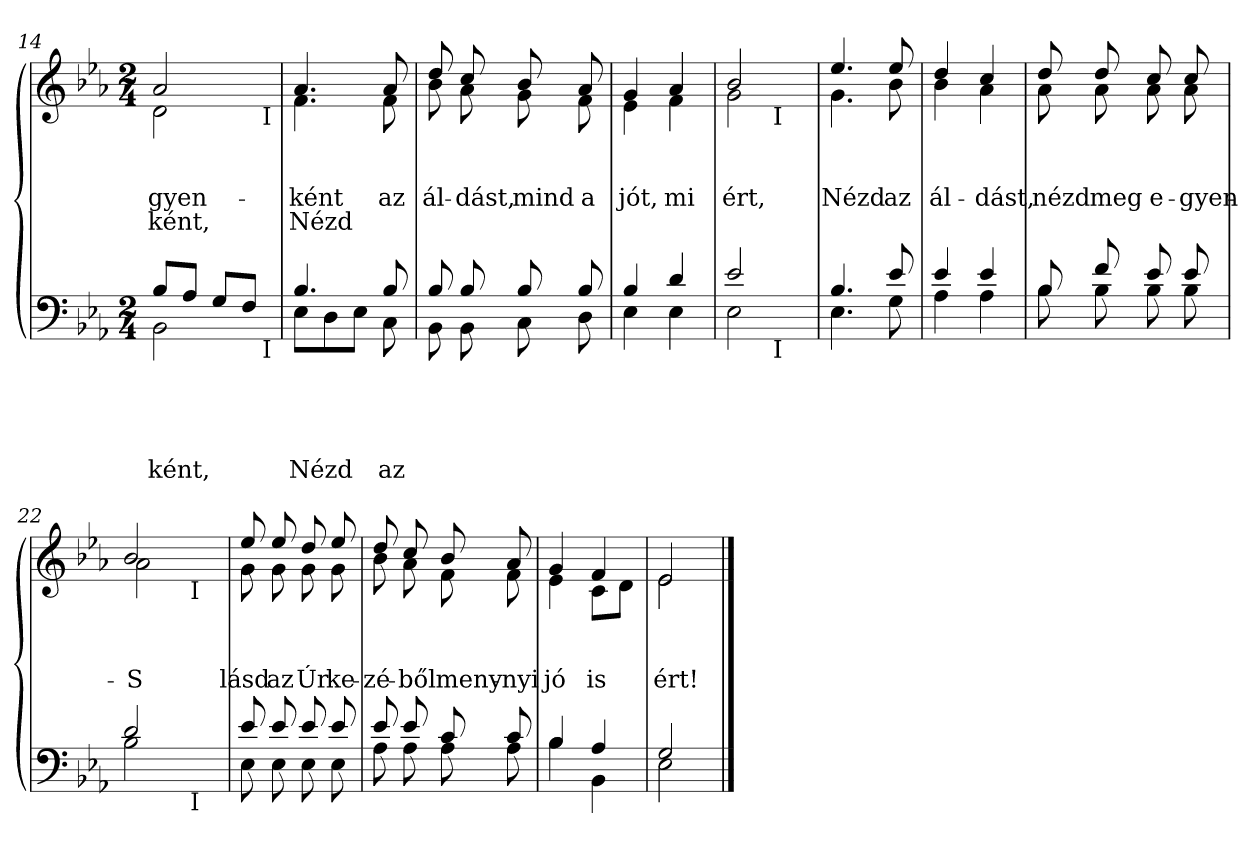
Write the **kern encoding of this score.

**kern	**text	**text	**text	**text	**text	**kern	**text	**text	**text	**text
*part2	*part2	*part2	*part2	*part2	*part2	*part1	*part1	*part1	*part1	*part1
*staff2	*staff2	*staff2	*staff2	*staff2	*staff2	*staff1	*staff1	*staff1	*staff1	*staff1
*clefF4	*	*	*	*	*	*clefG2	*	*	*	*
*k[b-e-a-]	*	*	*	*	*	*k[b-e-a-]	*	*	*	*
*E-:	*	*	*	*	*	*E-:	*	*	*	*
*M2/4	*	*	*	*	*	*M2/4	*	*	*	*
=14	=14	=14	=14	=14	=14	=14	=14	=14	=14	=14
*^	*	*	*	*	*	*	*	*	*	*
!	!	!	!	!	!	!LO:LY:b	!	!	!	!	!
!	!	!	!	!	!	!	!	!	!	!LO:LY:b	!LO:LY:b
*	*^	*	*	*	*	*	*^	*	*	*	*
*	*	*	*	*	*	*	*	*	*^	*	*	*	*
8B-/L	2BB-\	4..ryy	.	.	.	.	-ként,	2a-/	2d\	4..ryy	.	.	-gyen-	-ként,
8A-/J	.	.	.	.	.	.	.	.	.	.	.	.	.	.
8G/L	.	.	.	.	.	.	.	.	.	.	.	.	.	.
8F/J	.	.	.	.	.	.	.	.	.	.	.	.	.	.
!	!	!	!	!	!	!	!	!	!	!LO:TX:b:t=I	!	!	!	!
!	!	!LO:TX:b:t=I	!	!	!	!	!	!	!	!	!	!	!	!
.	.	16ryy	.	.	.	.	.	.	.	16ryy	.	.	.	.
*	*v	*v	*	*	*	*	*	*	*	*	*	*	*	*
*	*	*	*	*	*	*	*v	*v	*v	*	*	*	*
=15	=15	=15	=15	=15	=15	=15	=15	=15	=15	=15	=15
*	*^	*	*	*	*	*	*^	*	*	*	*
*	*	*	*	*	*	*	*	*	*^	*	*	*	*
!	!	!	!	!	!	!	!LO:LY:b	!	!	!	!	!	!	!
*	*v	*v	*	*	*	*	*	*	*	*	*	*	*	*
*	*	*	*	*	*	*	*v	*v	*v	*	*	*	*
*	*^	*	*	*	*	*	*^	*	*	*	*
*	*	*	*	*	*	*	*	*	*^	*	*	*	*
!	!	!	!	!	!	!	!	!	!	!	!	!	!LO:LY:b	!LO:LY:b
*	*v	*v	*	*	*	*	*	*	*	*	*	*	*	*
*	*	*	*	*	*	*	*	*v	*v	*	*	*	*
4.B-/	8E-\L	.	.	.	.	Nézd	4.a-/	4.f\	.	.	-ként	Nézd
.	8D\	.	.	.	.	.	.	.	.	.	.	.
.	8E-\J	.	.	.	.	.	.	.	.	.	.	.
!	!	!	!	!	!	!LO:LY:b	!	!	!	!	!	!
!	!	!	!	!	!	!	!	!	!	!	!LO:LY:b	!
8B-/	8C\	.	.	.	.	az	8a-/	8f\	.	.	az	.
=16	=16	=16	=16	=16	=16	=16	=16	=16	=16	=16	=16	=16
!	!	!	!	!	!	!	!	!	!	!	!LO:LY:b	!
8B-/	8BB-\	.	.	.	.	.	8dd/	8b-\	.	.	ál-	.
!	!	!	!	!	!	!	!	!	!	!	!LO:LY:b	!
8B-/	8BB-\	.	.	.	.	.	8cc/	8a-\	.	.	-dást,	.
!	!	!	!	!	!	!	!	!	!	!	!LO:LY:b	!
8B-/	8C\	.	.	.	.	.	8b-/	8g\	.	.	mind	.
!	!	!	!	!	!	!	!	!	!	!	!LO:LY:b	!
8B-/	8D\	.	.	.	.	.	8a-/	8f\	.	.	a	.
=17	=17	=17	=17	=17	=17	=17	=17	=17	=17	=17	=17	=17
!	!	!	!	!	!	!	!	!	!	!	!LO:LY:b	!
4B-/	4E-\	.	.	.	.	.	4g/	4e-\	.	.	jót,	.
!	!	!	!	!	!	!	!	!	!	!	!LO:LY:b	!
4d/	4E-\	.	.	.	.	.	4a-/	4f\	.	.	mi	.
*	*	*	*	*	*	*	*v	*v	*	*	*	*
=18	=18	=18	=18	=18	=18	=18	=18	=18	=18	=18	=18
*	*	*	*	*	*	*	*^	*	*	*	*
!	!	!	!	!	!	!	!	!	!	!	!LO:LY:b	!
*	*^	*	*	*	*	*	*	*^	*	*	*	*
2e-/	2E-\	4ryy	.	.	.	.	.	2b-/	2g\	4ryy	.	.	ért,	.
!	!	!	!	!	!	!	!	!	!	!LO:TX:b:t=I	!	!	!	!
!	!	!LO:TX:b:t=I	!	!	!	!	!	!	!	!	!	!	!	!
.	.	4ryy	.	.	.	.	.	.	.	4ryy	.	.	.	.
*	*v	*v	*	*	*	*	*	*	*	*	*	*	*	*
*	*	*	*	*	*	*	*v	*v	*v	*	*	*	*
=19	=19	=19	=19	=19	=19	=19	=19	=19	=19	=19	=19
*	*^	*	*	*	*	*	*^	*	*	*	*
*	*	*	*	*	*	*	*	*	*^	*	*	*	*
!	!	!	!	!	!	!	!	!	!	!	!	!	!LO:LY:b	!
*	*v	*v	*	*	*	*	*	*	*	*	*	*	*	*
*	*	*	*	*	*	*	*	*v	*v	*	*	*	*
4.B-/	4.E-\	.	.	.	.	.	4.ee-/	4.g\	.	.	Nézd	.
!	!	!	!	!	!	!	!	!	!	!	!LO:LY:b	!
8e-/	8G\	.	.	.	.	.	8ee-/	8b-\	.	.	az	.
=20	=20	=20	=20	=20	=20	=20	=20	=20	=20	=20	=20	=20
!	!	!	!	!	!	!	!	!	!	!	!LO:LY:b	!
4e-/	4A-\	.	.	.	.	.	4dd/	4b-\	.	.	ál-	.
!	!	!	!	!	!	!	!	!	!	!	!LO:LY:b	!
4e-/	4A-\	.	.	.	.	.	4cc/	4a-\	.	.	-dást,	.
!!LO:LB:g=z	!!
=21	=21	=21	=21	=21	=21	=21	=21	=21	=21	=21	=21	=21
!	!	!	!	!	!	!	!	!	!	!	!LO:LY:b	!
8B-/	8B-\	.	.	.	.	.	8dd/	8a-\	.	.	nézd	.
!	!	!	!	!	!	!	!	!	!	!	!LO:LY:b	!
8f/	8B-\	.	.	.	.	.	8dd/	8a-\	.	.	meg	.
!	!	!	!	!	!	!	!	!	!	!	!LO:LY:b	!
8e-/	8B-\	.	.	.	.	.	8cc/	8a-\	.	.	e-	.
!	!	!	!	!	!	!	!	!	!	!	!LO:LY:b	!
8e-/	8B-\	.	.	.	.	.	8cc/	8a-\	.	.	-gyen-	.
*	*	*	*	*	*	*	*v	*v	*	*	*	*
=22	=22	=22	=22	=22	=22	=22	=22	=22	=22	=22	=22
*	*	*	*	*	*	*	*^	*	*	*	*
!	!	!	!	!	!	!	!	!	!	!	!LO:LY:b	!
*	*^	*	*	*	*	*	*	*^	*	*	*	*
2d/	2B-\	4ryy	.	.	.	.	.	2b-/	2a-\	4ryy	.	.	S	.
.	.	16.ryy	.	.	.	.	.	.	.	16.ryy	.	.	.	.
!	!	!	!	!	!	!	!	!	!	!LO:TX:b:t=I	!	!	!	!
!	!	!LO:TX:b:t=I	!	!	!	!	!	!	!	!	!	!	!	!
.	.	8ryy	.	.	.	.	.	.	.	8ryy	.	.	.	.
.	.	32ryy	.	.	.	.	.	.	.	32ryy	.	.	.	.
*	*v	*v	*	*	*	*	*	*	*	*	*	*	*	*
*	*	*	*	*	*	*	*v	*v	*v	*	*	*	*
=23	=23	=23	=23	=23	=23	=23	=23	=23	=23	=23	=23
*	*^	*	*	*	*	*	*^	*	*	*	*
*	*	*	*	*	*	*	*	*	*^	*	*	*	*
!	!	!	!	!	!	!	!	!	!	!	!	!	!LO:LY:b	!
*	*v	*v	*	*	*	*	*	*	*	*	*	*	*	*
*	*	*	*	*	*	*	*	*v	*v	*	*	*	*
8e-/	8E-\	.	.	.	.	.	8ee-/	8g\	.	.	lásd	.
!	!	!	!	!	!	!	!	!	!	!	!LO:LY:b	!
8e-/	8E-\	.	.	.	.	.	8ee-/	8g\	.	.	az	.
!	!	!	!	!	!	!	!	!	!	!	!LO:LY:b	!
8e-/	8E-\	.	.	.	.	.	8dd/	8g\	.	.	Úr	.
!	!	!	!	!	!	!	!	!	!	!	!LO:LY:b	!
8e-/	8E-\	.	.	.	.	.	8ee-/	8g\	.	.	ke-	.
=24	=24	=24	=24	=24	=24	=24	=24	=24	=24	=24	=24	=24
!	!	!	!	!	!	!	!	!	!	!	!LO:LY:b	!
8e-/	8A-\	.	.	.	.	.	8dd/	8b-\	.	.	-zé-	.
!	!	!	!	!	!	!	!	!	!	!	!LO:LY:b	!
8e-/	8A-\	.	.	.	.	.	8cc/	8a-\	.	.	-ből	.
!	!	!	!	!	!	!	!	!	!	!	!LO:LY:b	!
8c/	8A-\	.	.	.	.	.	8b-/	8f\	.	.	meny-	.
!	!	!	!	!	!	!	!	!	!	!	!LO:LY:b	!
8c/	8A-\	.	.	.	.	.	8a-/	8f\	.	.	-nyi	.
=25	=25	=25	=25	=25	=25	=25	=25	=25	=25	=25	=25	=25
!	!	!	!	!	!	!	!	!	!	!	!LO:LY:b	!
4B-/	4B-\	.	.	.	.	.	4g/	4e-\	.	.	jó	.
!	!	!	!	!	!	!	!	!	!	!	!LO:LY:b	!
4A-/	4BB-\	.	.	.	.	.	4f/	8c\L	.	.	is	.
.	.	.	.	.	.	.	.	8d\J	.	.	.	.
=26	=26	=26	=26	=26	=26	=26	=26	=26	=26	=26	=26	=26
!	!	!	!	!	!	!	!	!	!	!	!LO:LY:b	!
2G/	2E-\	.	.	.	.	.	2e-/	2e-\	.	.	ért!	.
*v	*v	*	*	*	*	*	*	*	*	*	*	*
*	*	*	*	*	*	*v	*v	*	*	*	*
==	==	==	==	==	==	==	==	==	==	==
*-	*-	*-	*-	*-	*-	*-	*-	*-	*-	*-
